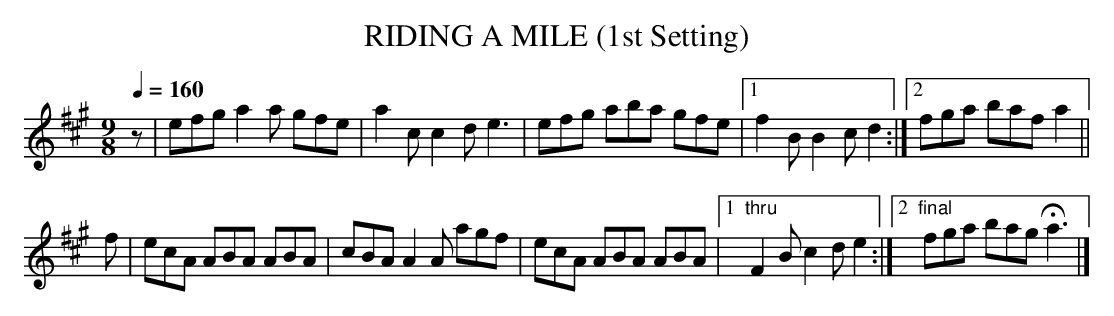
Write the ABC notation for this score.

X:1
T:RIDING A MILE (1st Setting)
Q:1/4=160
M:9/8
L:1/8
K:A
z|efg a2a gfe|a2c c2d e3|efg aba gfe|1 f2B B2c d2:|\
[2 fga baf a2||
f|ecA ABA ABA|cBA A2A agf|ecA ABA ABA|1 "thru"F2B c2d e2:|\
[2 "final"fga bag Ha3|]
